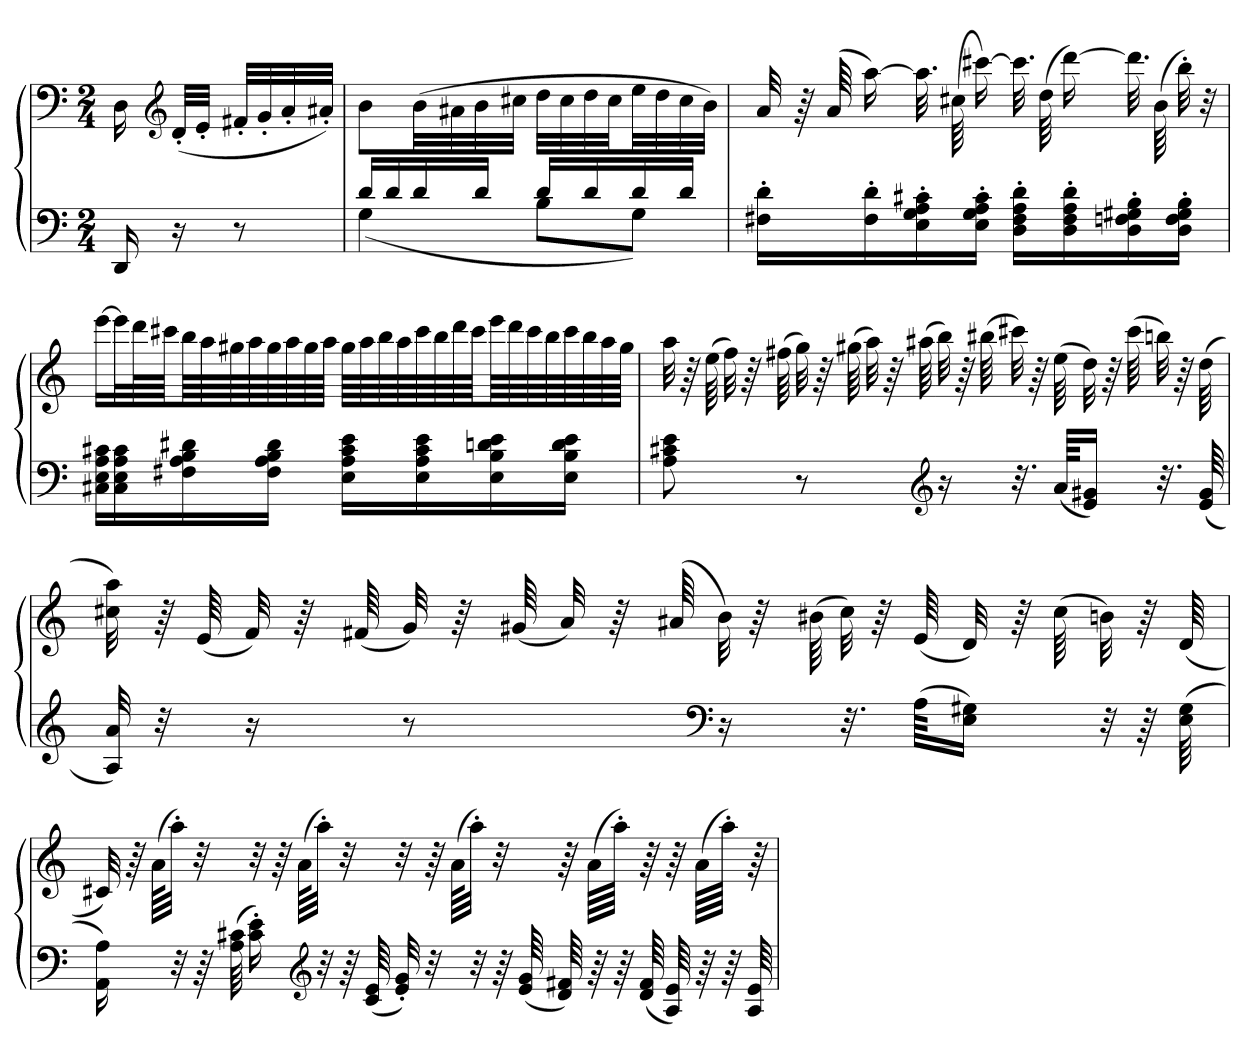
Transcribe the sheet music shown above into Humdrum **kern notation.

**kern	**kern
*part1	*part1
*staff2	*staff1
*clefF4	*clefF4
*M2/4	*M2/4
=	=
16DD	16D
*	*clefG2
16r	(32d'LLL
.	32e'JJJ
8r	32f#X'LLL
.	32g'
.	32a'
.	32a#X'JJJ)
=	=
*^	*
16dLL	(4G	8bL
16d	.	.
16d	.	(32bLL
.	.	32a#X
16dJJ	.	32b
.	.	32cc#XJJJ
16dLL	8BL	32ddLLL
.	.	32cc#
16d	.	32dd
.	.	32cc#JJ
16d	8GJ)	32eeLL
.	.	32dd
16dJJ	.	32cc#
.	.	32bJJJ)
*v	*v	*
=	=
16F#X' 16d'LL	32a
.	64r
.	(64a
16F#' 16d'	[16aa)
16E' 16G' 16A' 16c#X'	32.aa]
.	(64cc#X
16E' 16G' 16A' 16c#'JJ	[16ccc#X)
16D' 16F#' 16A' 16d'LL	32.ccc#]
.	(64dd
16D' 16F#' 16A' 16d'	[16ddd)
16D' 16Fn' 16G#X' 16B'	32.ddd]
.	(64b
16D' 16F' 16G#' 16B'JJ	32bb')
.	32r
=	=
16C#X 16E 16A 16c#XLL	[16eeeLL
16C# 16E 16A 16c#	32eeeL]
.	64dddL
.	64ccc#XJJJ
16F#X 16A 16B 16d#X	64bbLLL
.	64aa
.	64gg#X
.	64aa
16F# 16A 16B 16d#JJ	64gg#
.	64aa
.	64gg#
.	64aaJJJJ
16E 16A 16c# 16eLL	64gg#LLLL
.	64aa
.	64bb
.	64aa
16E 16A 16c# 16e	64ccc#
.	64bb
.	64ddd
.	64ccc#JJJ
16E 16B 16dn 16e	64eeeLLL
.	64ddd
.	64ccc#
.	64bb
16E 16B 16d 16eJJ	64ccc#
.	64bb
.	64aa
.	64gg#JJJJ
=	=
8A 8c#X 8e	32aa
.	64r
.	(64ee
.	32ff)
.	64r
.	(64ff#X
8r	32gg)
.	64r
.	(64gg#X
.	32aa)
.	64r
.	(64aa#X
*clefG2	*
16r	32bb)
.	64r
.	(64bb#X
32.r	32ccc#X)
.	64r
(64aKKLL	(64ee
16e 16g#XJJ)	32dd)
.	64r
.	(64ccc#
32.r	32bbn)
.	64r
(64e 64g#	(64dd
=	=
32A 32a)	32cc#X 32aa)
32r	64r
.	(64e
16r	32f)
.	64r
.	(64f#X
8r	32g)
.	64r
.	(64g#X
.	32a)
.	64r
.	(64a#X
*clefF4	*
16r	32b)
.	64r
.	(64b#X
32.r	32cc#)
.	64r
(64AKKLL	(64e
16E 16G#XJJ)	32d)
.	64r
.	(64cc#
32r	32bn)
64r	64r
(64E 64G#	(64d
=	=
16AA 16A)	32c#X)
.	64r
.	(64aKLLL
32r	32aa'JJJ)
64r	32r
(64A 64c#X	.
16c#' 16e')	32r
.	64r
.	(64aKLLL
*clefG2	*
32r	32aa'JJJ)
64r	32r
(64c# 64e	.
32e' 32g')	32r
32r	64r
.	(64aKLLL
32r	32aa'JJJ)
64r	32r
(64e 64g	.
64d 64f#X)	64r
64r	(64aLLLL
64r	64aa'JJJJ)
(64d 64f#	64r
64A 64e)	64r
64r	(64aLLLL
64r	64aa'JJJJ)
64A 64e	64r
=	=
*-	*-
